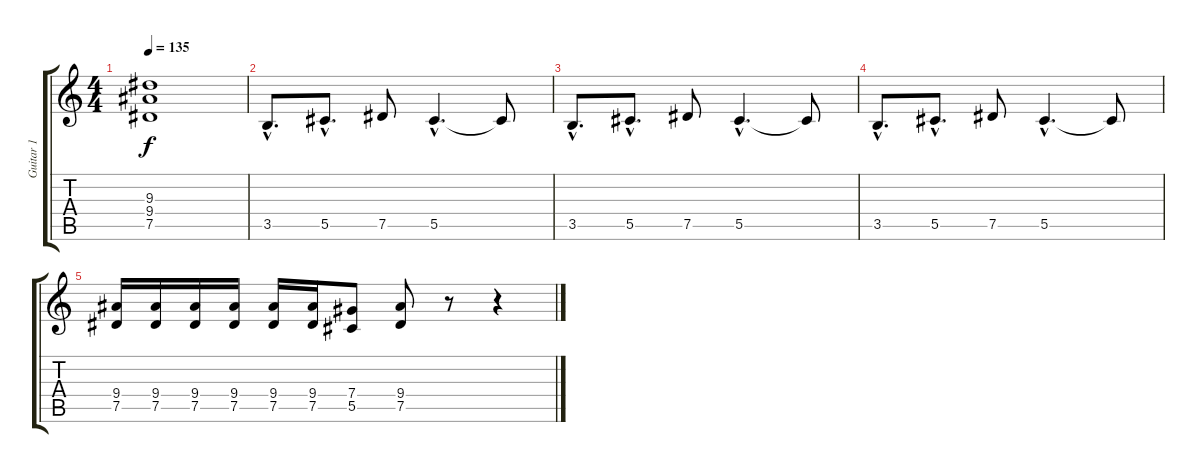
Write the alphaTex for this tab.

\track ("Guitar 1" "Guitar 1") {instrument distortionguitar}
\staff {score tabs}
\tuning (Eb4 Bb3 Gb3 Db3 Ab2 Eb2) {hide}
\ts (4 4)
\tempo 135
\clef g2
\ks c
(9.3 9.4 7.5).1{dy f} |
3.5{hac}.8{d} 5.5{hac}.8{d} 7.5.8 5.5{hac}.4{d} 5.5{t}.8 |
3.5{hac}.8{d} 5.5{hac}.8{d} 7.5.8 5.5{hac}.4{d} 5.5{t}.8 |
3.5{hac}.8{d} 5.5{hac}.8{d} 7.5.8 5.5{hac}.4{d} 5.5{t}.8 |
(9.4 7.5).16 (9.4 7.5).16 (9.4 7.5).16 (9.4 7.5).16 (9.4 7.5).16 (9.4 7.5).16 (7.4 5.5).8 (9.4 7.5).8 r.8 r.4
